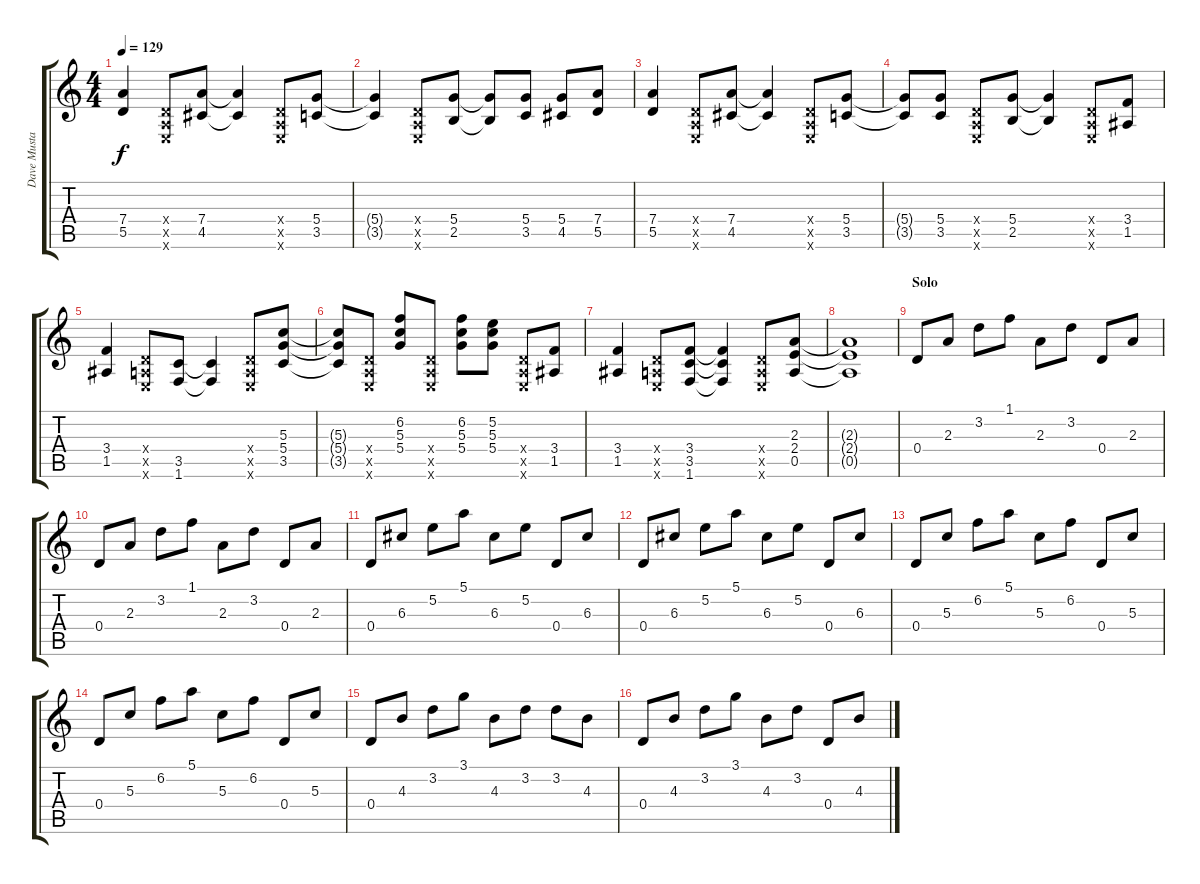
\track ("Dave Mustaine (Rythm G)" "Dave Musta") {instrument electricguitarclean}
\staff {score tabs}
\tuning (E4 B3 G3 D3 A2 E2) {hide}
\ts (4 4)
\tempo 129
\clef g2
\ks c
(7.4 5.5).4{dy f} (0.4{x} 0.5{x} 0.6{x}).8 (7.4 4.5).8 (7.4{t} 4.5{t}).4 (0.4{x} 0.5{x} 0.6{x}).8 (5.4 3.5).8 |
(5.4{t} 3.5{t}).4 (0.4{x} 0.5{x} 0.6{x}).8 (5.4 2.5).8 (5.4{t} 2.5{t}).8 (5.4 3.5).8 (5.4 4.5).8 (7.4 5.5).8 |
(7.4 5.5).4 (0.4{x} 0.5{x} 0.6{x}).8 (7.4 4.5).8 (7.4{t} 4.5{t}).4 (0.4{x} 0.5{x} 0.6{x}).8 (5.4 3.5).8 |
(5.4{t} 3.5{t}).8 (5.4 3.5).8 (0.4{x} 0.5{x} 0.6{x}).8 (5.4 2.5).8 (5.4{t} 2.5{t}).4 (0.4{x} 0.5{x} 0.6{x}).8 (3.4 1.5).8 |
(3.4 1.5).4 (0.4{x} 0.5{x} 0.6{x}).8 (3.5 1.6).8 (3.5{t} 1.6{t}).4 (0.4{x} 0.5{x} 0.6{x}).8 (5.3 5.4 3.5).8 |
(5.3{t} 5.4{t} 3.5{t}).8 (0.4{x} 0.5{x} 0.6{x}).8 (6.2 5.3 5.4).8 (0.4{x} 0.5{x} 0.6{x}).8 (6.2 5.3 5.4).8 (5.2 5.3 5.4).8 (0.4{x} 0.5{x} 0.6{x}).8 (3.4 1.5).8 |
(3.4 1.5).4 (0.4{x} 0.5{x} 0.6{x}).8 (3.4 3.5 1.6).8 (3.4{t} 3.5{t} 1.6{t}).4 (0.4{x} 0.5{x} 0.6{x}).8 (2.3 2.4 0.5).8 |
(2.3{t} 2.4{t} 0.5{t}).1 |
\section ("" "Solo")
0.4.8{volume 9} 2.3.8 3.2.8 1.1.8 2.3.8 3.2.8 0.4.8 2.3.8 |
0.4.8 2.3.8 3.2.8 1.1.8 2.3.8 3.2.8 0.4.8 2.3.8 |
0.4.8 6.3.8 5.2.8 5.1.8 6.3.8 5.2.8 0.4.8 6.3.8 |
0.4.8 6.3.8 5.2.8 5.1.8 6.3.8 5.2.8 0.4.8 6.3.8 |
0.4.8 5.3.8 6.2.8 5.1.8 5.3.8 6.2.8 0.4.8 5.3.8 |
0.4.8 5.3.8 6.2.8 5.1.8 5.3.8 6.2.8 0.4.8 5.3.8 |
0.4.8 4.3.8 3.2.8 3.1.8 4.3.8 3.2.8 3.2.8 4.3.8 |
0.4.8 4.3.8 3.2.8 3.1.8 4.3.8 3.2.8 0.4.8 4.3.8
